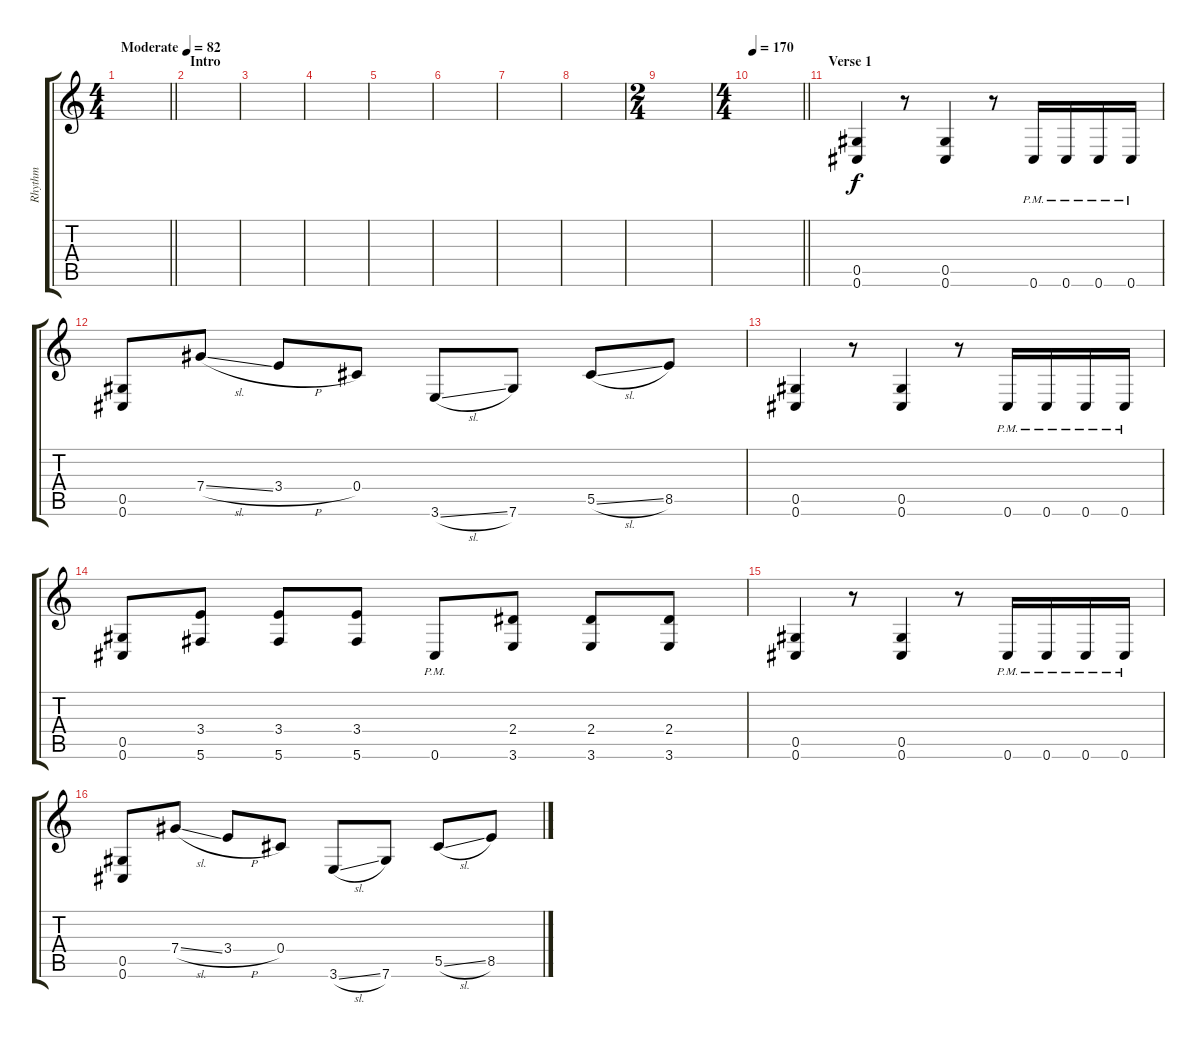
\track ("Rhythm" "Rhythm") {instrument overdrivenguitar}
\staff {score tabs}
\tuning (Eb4 Bb3 Gb3 Db3 Ab2 Db2) {hide}
\ts (4 4)
\tempo (82 "Moderate")
\clef g2
\barLineRight lightlight
\ks c
|
\section ("" "Intro")
|
|
|
|
|
|
|
\ts (2 4)
|
\ts (4 4)
\tempo 170
\barLineRight lightlight
|
\section ("" "Verse 1")
(0.5 0.6).4 r.8 (0.5 0.6).4 r.8 0.6{pm}.16 0.6{pm}.16 0.6{pm}.16 0.6{pm}.16 |
(0.5 0.6).8 7.4{sl}.8 3.4{h}.8 0.4.8 3.6{sl}.8 7.6.8 5.5{sl}.8 8.5.8 |
(0.5 0.6).4 r.8 (0.5 0.6).4 r.8 0.6{pm}.16 0.6{pm}.16 0.6{pm}.16 0.6{pm}.16 |
(0.5 0.6).8 (3.4 5.6).8 (3.4 5.6).8 (3.4 5.6).8 0.6{pm}.8 (2.4 3.6).8 (2.4 3.6).8 (2.4 3.6).8 |
(0.5 0.6).4 r.8 (0.5 0.6).4 r.8 0.6{pm}.16 0.6{pm}.16 0.6{pm}.16 0.6{pm}.16 |
(0.5 0.6).8 7.4{sl}.8 3.4{h}.8 0.4.8 3.6{sl}.8 7.6.8 5.5{sl}.8 8.5.8
